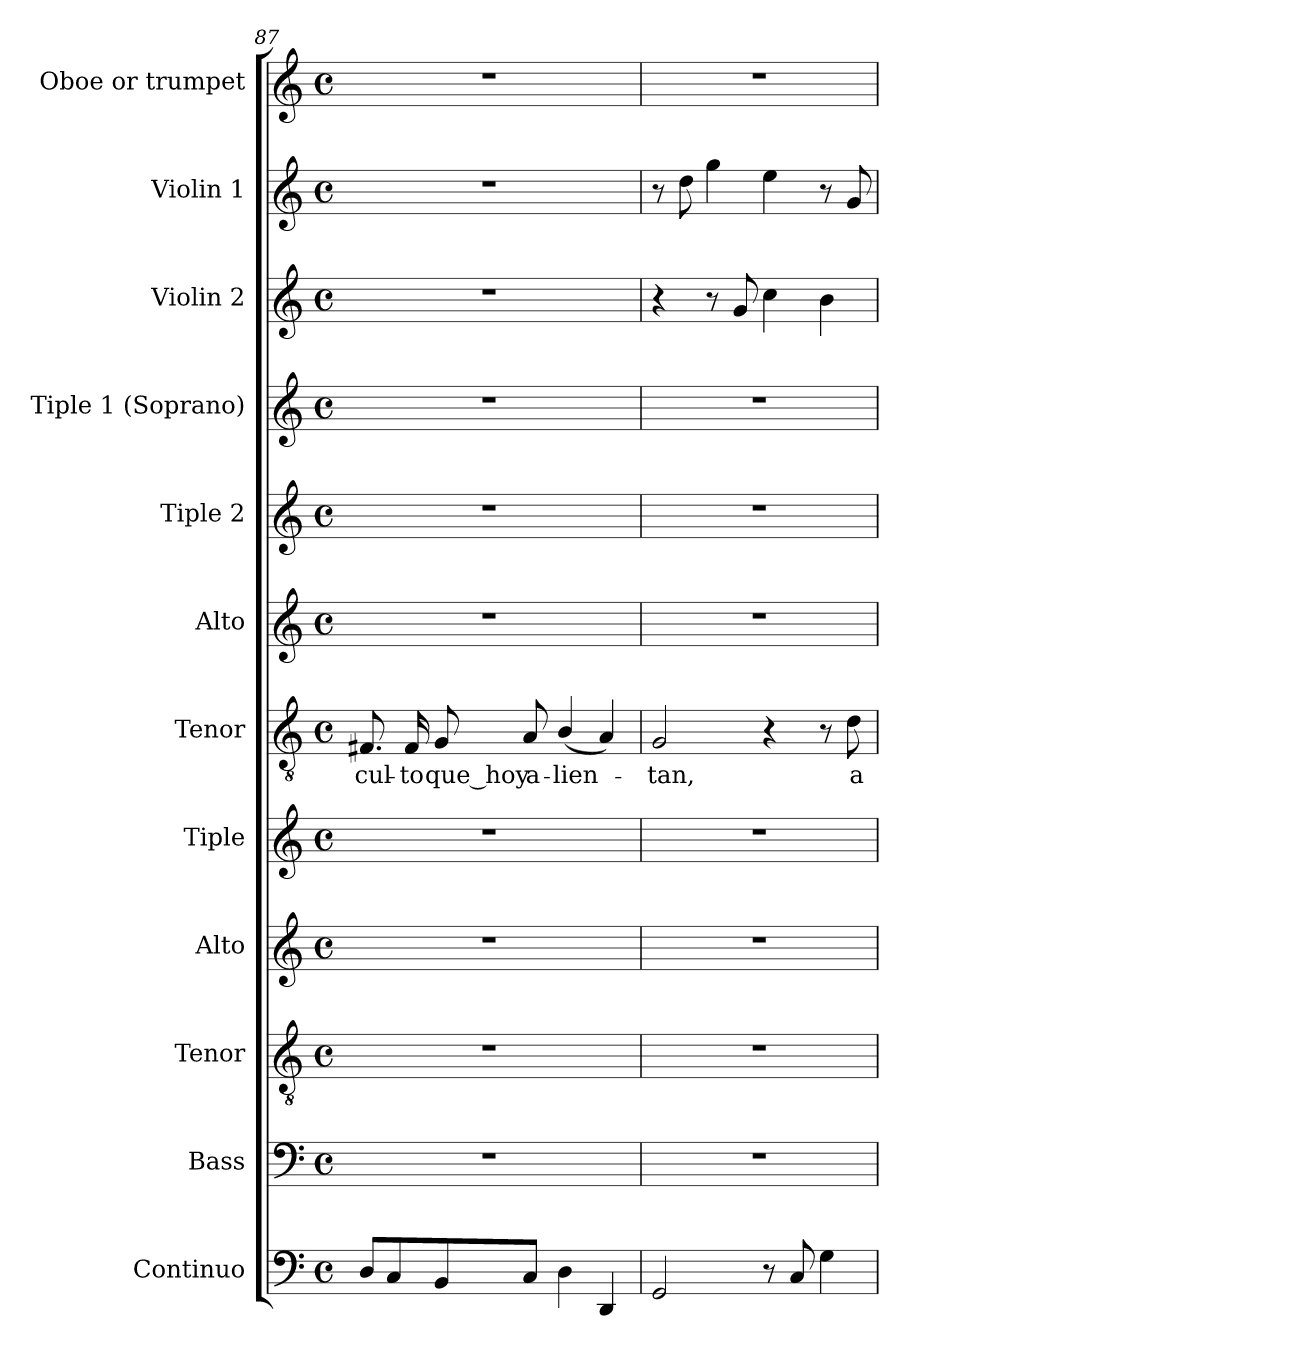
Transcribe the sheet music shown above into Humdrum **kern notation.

**kern	**kern	**kern	**kern	**kern	**kern	**text	**kern	**kern	**kern	**kern	**kern	**kern
*part12	*part11	*part10	*part9	*part8	*part7	*part7	*part6	*part5	*part4	*part3	*part2	*part1
*staff12	*staff11	*staff10	*staff9	*staff8	*staff7	*staff7	*staff6	*staff5	*staff4	*staff3	*staff2	*staff1
*I"Continuo	*I"Bass	*I"Tenor	*I"Alto	*I"Tiple	*I"Tenor	*	*I"Alto	*I"Tiple 2	*I"Tiple 1 (Soprano)	*I"Violin 2	*I"Violin 1	*I"Oboe or trumpet
*	*I'B.	*I'T.	*I'A.	*	*I'T.	*	*I'A.	*	*I'S1.	*I'Vln. 2	*I'Vln. 1	*I'Ob.
*clefF4	*clefF4	*clefGv2	*clefG2	*clefG2	*clefGv2	*	*clefG2	*clefG2	*clefG2	*clefG2	*clefG2	*clefG2
*	*	*ITrd7c12	*	*	*ITrd7c12	*	*	*	*	*	*	*
*k[]	*k[]	*k[]	*k[]	*k[]	*k[]	*	*k[]	*k[]	*k[]	*k[]	*k[]	*k[]
*C:	*C:	*C:	*C:	*C:	*C:	*	*C:	*C:	*C:	*C:	*C:	*C:
*M4/4	*M4/4	*M4/4	*M4/4	*M4/4	*M4/4	*	*M4/4	*M4/4	*M4/4	*M4/4	*M4/4	*M4/4
*met(c)	*met(c)	*met(c)	*met(c)	*met(c)	*met(c)	*	*met(c)	*met(c)	*met(c)	*met(c)	*met(c)	*met(c)
=87	=87	=87	=87	=87	=87	=87	=87	=87	=87	=87	=87	=87
!	!	!	!	!	!	!LO:LY:b:color=#000000	!	!	!	!	!	!
8Di/L	1r	1r	1r	1r	8.FF#Xi/	cul-	1r	1r	1r	1r	1r	1r
8Ci/	.	.	.	.	.	.	.	.	.	.	.	.
!	!	!	!	!	!	!LO:LY:b:color=#000000	!	!	!	!	!	!
.	.	.	.	.	16FF#i/	-to	.	.	.	.	.	.
!	!	!	!	!	!	!LO:LY:b:color=#000000	!	!	!	!	!	!
8BBi/	.	.	.	.	8GGi/	que_hoy	.	.	.	.	.	.
!	!	!	!	!	!	!LO:LY:b:color=#000000	!	!	!	!	!	!
8Ci/J	.	.	.	.	8AAi/	a-	.	.	.	.	.	.
!	!	!	!	!	!	!LO:LY:b:color=#000000	!	!	!	!	!	!
4Di\	.	.	.	.	(4BBi/	-lien-	.	.	.	.	.	.
4DDi/	.	.	.	.	4AAi/)	.	.	.	.	.	.	.
=88	=88	=88	=88	=88	=88	=88	=88	=88	=88	=88	=88	=88
!	!	!	!	!	!	!LO:LY:b:color=#000000	!	!	!	!	!	!
2GGi/	1r	1r	1r	1r	2GGi/	-tan,	1r	1r	1r	4r	8r	1r
.	.	.	.	.	.	.	.	.	.	.	8ddi\	.
.	.	.	.	.	.	.	.	.	.	8r	4ggi\	.
.	.	.	.	.	.	.	.	.	.	8gi/	.	.
8r	.	.	.	.	4r	.	.	.	.	4cci\	4eei\	.
8Ci/	.	.	.	.	.	.	.	.	.	.	.	.
4Gi\	.	.	.	.	8r	.	.	.	.	4bi\	8r	.
!	!	!	!	!	!	!LO:LY:b:color=#000000	!	!	!	!	!	!
.	.	.	.	.	8Di\	a-	.	.	.	.	8gi/	.
=	=	=	=	=	=	=	=	=	=	=	=	=
*-	*-	*-	*-	*-	*-	*-	*-	*-	*-	*-	*-	*-
